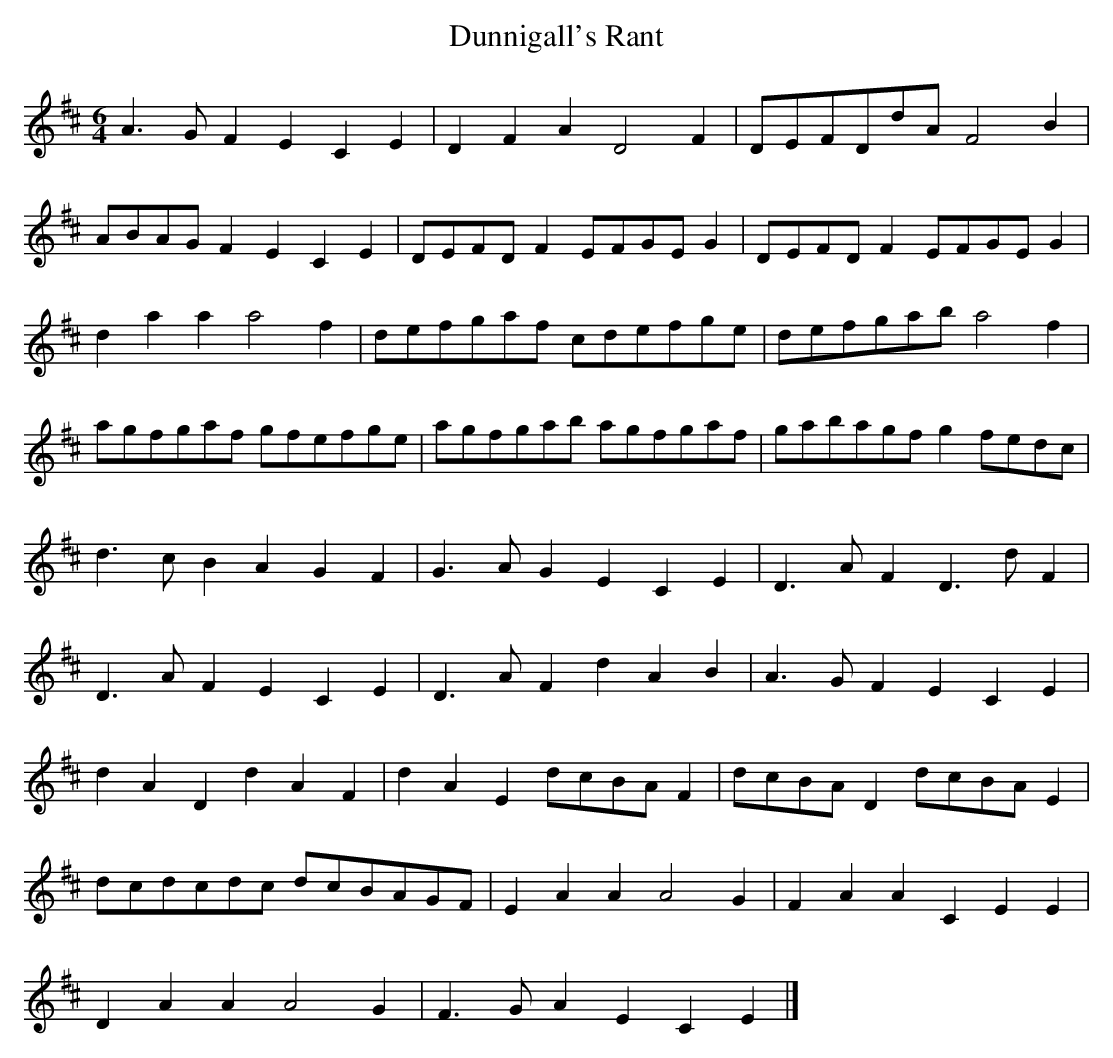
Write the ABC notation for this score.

X:1
T:Dunnigall's Rant
M:6/4
L:1/8
K:D
A3 G F2 E2 C2 E2|D2 F2 A2 D4 F2|DEFDdA F4 B2|
ABAG F2 E2 C2 E2|DEFD F2 EFGE G2|DEFD F2 EFGE G2|
d2 a2 a2 a4 f2|defgaf cdefge|defgab a4 f2|
agfgaf gfefge|agfgab agfgaf|gabagf g2 fedc|
d3 c B2 A2 G2 F2|G3 A G2 E2 C2 E2|D3 A F2 D3 d F2|
D3 A F2 E2 C2 E2|D3 A F2 d2 A2 B2|A3 G F2 E2 C2 E2|
d2 A2 D2 d2 A2 F2|d2 A2 E2 dcBA F2|dcBA D2 dcBA E2|
dcdcdc dcBAGF|E2 A2 A2 A4 G2|F2 A2 A2 C2 E2 E2|
D2 A2 A2 A4 G2|F3 G A2 E2 C2 E2|]
